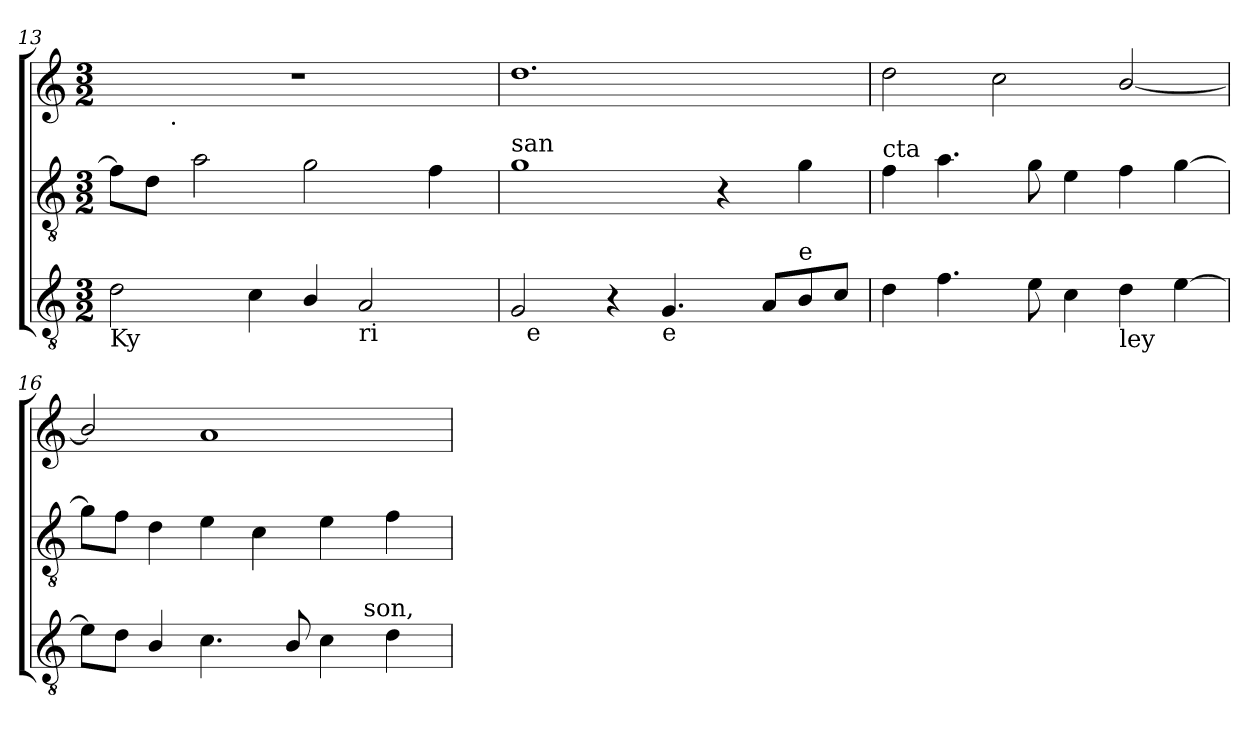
**kern	**kern	**kern
*part3	*part2	*part1
*staff3	*staff2	*staff1
!!LO:LB:g=z
*clefGv2	*clefGv2	*clefG2
*k[]	*k[]	*k[]
*C:	*C:	*C:
*M3/2	*M3/2	*M3/2
=13	=13	=13
!LO:TX:b:t=Ky	!	!
!	!	!LO:N:vis=1
*	*	*^
2d\	8f\L]	1.r	8.ryy
.	8d\J	.	.
!	!	!	!LO:TX:b:t=.
.	.	.	1ryy
.	2a\	.	.
4c\	.	.	.
4B/	2g\	.	.
!LO:TX:b:t=ri	!	!	!
2A/	.	.	.
.	.	.	4ryy
.	4f\	.	.
.	.	.	16ryy
=14	=14	=14	=14
!	!LO:TX:a:t=san	!	!
!LO:TX:a:t=son,	!	!	!
*^	*	*v	*v
2G/	32ryy	1g	1.dd
!	!LO:TX:b:t=e	!	!
.	1ryy	.	.
4r	.	.	.
!LO:TX:b:t=e	!	!	!
4.G/	.	.	.
.	.	4r	.
.	4...ryy	.	.
8A/L	.	.	.
!LO:TX:a:t=e	!	!	!
8B/	.	4g\	.
8c/J	.	.	.
=15	=15	=15	=15
!	!	!LO:TX:a:t=cta	!
!LO:TX:a:t=ley	!	!	!
*v	*v	*	*
4d\	4f\	2dd\
4.f\	4.a\	.
.	.	2cc\
8e\	8g\	.
4c\	4e\	.
!LO:TX:b:t=ley	!	!
4d\	4f\	[<2b/
[>4e\	[>4g\	.
=16	=16	=16
*^	*	*
8e\L]	1ryy	8g\L]	2b/]
8d\J	.	8f\J	.
4B/	.	4d\	.
4.c\	.	4e\	1a
.	.	4c\	.
8B/	.	.	.
4c\	8.ryy	4e\	.
!	!LO:TX:a:t=son,	!	!
.	4ryy	.	.
4d\	.	4f\	.
.	16ryy	.	.
*v	*v	*	*
=	=	=
*-	*-	*-
